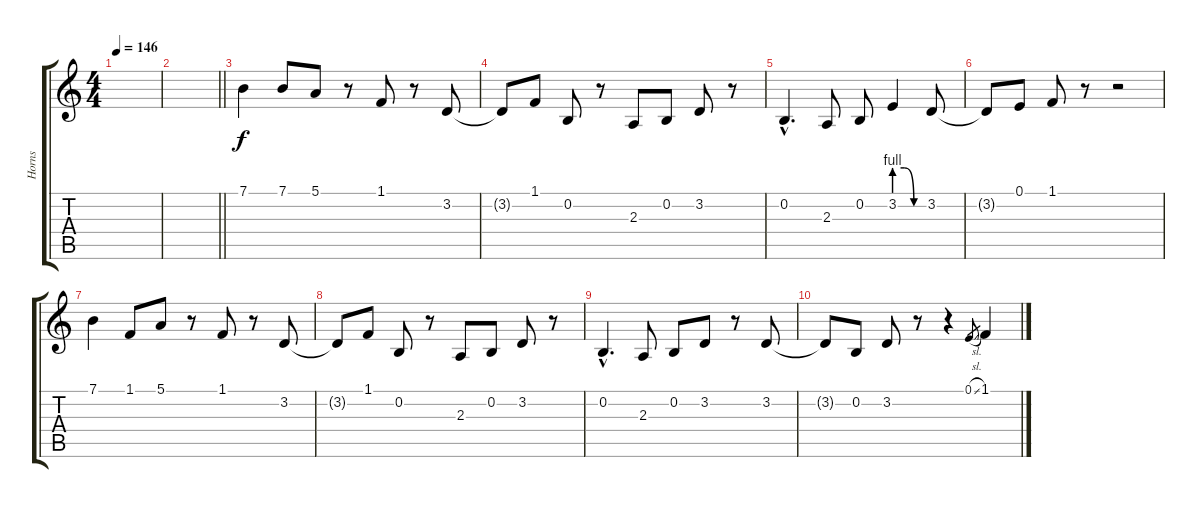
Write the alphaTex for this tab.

\track ("Horns" "Horns") {instrument brasssection}
\staff {score tabs}
\tuning (E4 B3 G3 D3 A2 E2) {hide}
\ts (4 4)
\tempo 146
\clef g2
\ks c
|
\barLineRight lightlight
|
7.1.4 7.1.8 5.1.8 r.8 1.1.8 r.8 3.2.8 |
3.2{t}.8 1.1.8 0.2.8 r.8 2.3.8 0.2.8 3.2.8 r.8 |
0.2{hac}.4{d} 2.3.8 0.2.8 3.2{be (custom 0 4 20 4 40 0 60 0)}.4 3.2.8 |
3.2{t}.8 0.1.8 1.1.8 r.8 r.2 |
7.1.4 1.1.8 5.1.8 r.8 1.1.8 r.8 3.2.8 |
3.2{t}.8 1.1.8 0.2.8 r.8 2.3.8 0.2.8 3.2.8 r.8 |
0.2{hac}.4{d} 2.3.8 0.2.8 3.2.8 r.8 3.2.8 |
3.2{t}.8 0.2.8 3.2.8 r.8 r.4 0.1{sl}.8{gr} 1.1.4
